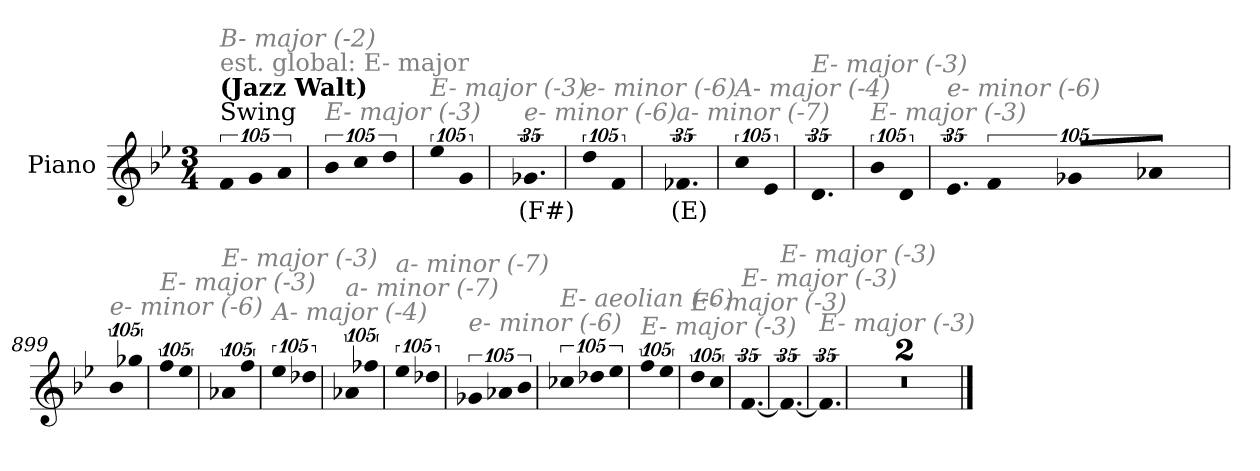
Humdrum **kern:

**kern	**text
*part1	*part1
*staff1	*staff1
*I"Piano	*
*I'Pno.	*
*k[b-e-]	*
*M3/4	*
=1	=1
!LO:TX:a:t=Swing	!
!LO:TX:a:B:t=(Jazz Walt)	!
!LO:TX:a:color=#808080:t=est. global&colon; E- major	!
!LO:TX:i:color=#808080:t=B- major (-2)	!
!LO:N:vis=4	!
3360f/	.
!LO:N:vis=4	!
3360g/	.
!LO:N:vis=4	!
3360a/	.
=890	=890
!LO:TX:i:color=#808080:t=E- major (-3)	!
!LO:N:vis=4	!
3360b-\	.
!LO:N:vis=4	!
3360cc\	.
!LO:N:vis=4	!
3360dd\	.
=891	=891
!LO:TX:i:color=#808080:t=E- major (-3)	!
!LO:N:vis=2	!
1680ee-\	.
!LO:N:vis=4	!
3360g/	.
=892	=892
!LO:N:vis=2.	!
!LO:TX:i:color=#808080:t=e- minor (-6)	!
1120g-Xi/	(F#)
!!LO:LB:g=z
=893	=893
!LO:TX:i:color=#808080:t=e- minor (-6)	!
!LO:N:vis=2	!
1680dd\	.
!LO:N:vis=4	!
3360f/	.
=894	=894
!LO:N:vis=2.	!
!LO:TX:i:color=#808080:t=a- minor (-7)	!
1120f-Xi/	(E)
=895	=895
!LO:TX:i:color=#808080:t=A- major (-4)	!
!LO:N:vis=2	!
1680cc\	.
!LO:N:vis=4	!
3360e-/	.
=896	=896
!LO:TX:i:color=#808080:t=E- major (-3)	!
!LO:N:vis=2.	!
1120d/	.
!!LO:LB:g=z
=897	=897
!LO:TX:i:color=#808080:t=E- major (-3)	!
!LO:N:vis=2	!
1680b-\	.
!LO:N:vis=4	!
3360d/	.
=898	=898
!LO:TX:i:color=#808080:t=e- minor (-6)	!
!LO:N:vis=4.	!
2240e-/	.
!LO:N:vis=8	!
6720f/	.
!LO:N:vis=8	!
6720g-X/L	.
!LO:N:vis=8	!
6720a-X/J	.
=899	=899
!LO:TX:i:color=#808080:t=e- minor (-6)	!
!LO:N:vis=2	!
1680b-\	.
!LO:N:vis=4	!
3360gg-X\	.
=900	=900
!LO:TX:i:color=#808080:t=E- major (-3)	!
!LO:N:vis=2	!
1680ff\	.
!LO:N:vis=4	!
3360ee-\	.
!!LO:LB:g=z
=901	=901
!LO:TX:i:color=#808080:t=E- major (-3)	!
!LO:N:vis=2	!
1680a-X/	.
!LO:N:vis=4	!
3360ff\	.
=902	=902
!LO:TX:i:color=#808080:t=A- major (-4)	!
!LO:N:vis=2	!
1680ee-\	.
!LO:N:vis=4	!
3360dd-X\	.
=903	=903
!LO:TX:i:color=#808080:t=a- minor (-7)	!
!LO:N:vis=2	!
1680a-X/	.
!LO:N:vis=4	!
3360ff-X\	.
=904	=904
!LO:TX:i:color=#808080:t=a- minor (-7)	!
!LO:N:vis=2	!
1680ee-\	.
!LO:N:vis=4	!
3360dd-X\	.
!!LO:LB:g=z
=905	=905
!LO:TX:i:color=#808080:t=e- minor (-6)	!
!LO:N:vis=4	!
3360g-X/	.
!LO:N:vis=4	!
3360a-X/	.
!LO:N:vis=4	!
3360b-\	.
=906	=906
!LO:TX:i:color=#808080:t=E- aeolian (-6)	!
!LO:N:vis=4	!
3360cc-X\	.
!LO:N:vis=4	!
3360dd-X\	.
!LO:N:vis=4	!
3360ee-\	.
=907	=907
!LO:TX:i:color=#808080:t=E- major (-3)	!
!LO:N:vis=2	!
1680ff\	.
!LO:N:vis=4	!
3360ee-\	.
=908	=908
!LO:TX:i:color=#808080:t=E- major (-3)	!
!LO:N:vis=2	!
1680dd\	.
!LO:N:vis=4	!
3360cc\	.
!!LO:LB:g=z
=909	=909
!LO:TX:i:color=#808080:t=E- major (-3)	!
!LO:N:vis=2.	!
[1120f/	.
=910	=910
!LO:TX:i:color=#808080:t=E- major (-3)	!
!LO:N:vis=2.	!
1120f/_	.
=911	=911
!LO:TX:i:color=#808080:t=E- major (-3)	!
!LO:N:vis=2.	!
1120f/]	.
=912	=912
2.r	.
==913	==913
2.r	.
=	=
*-	*-
